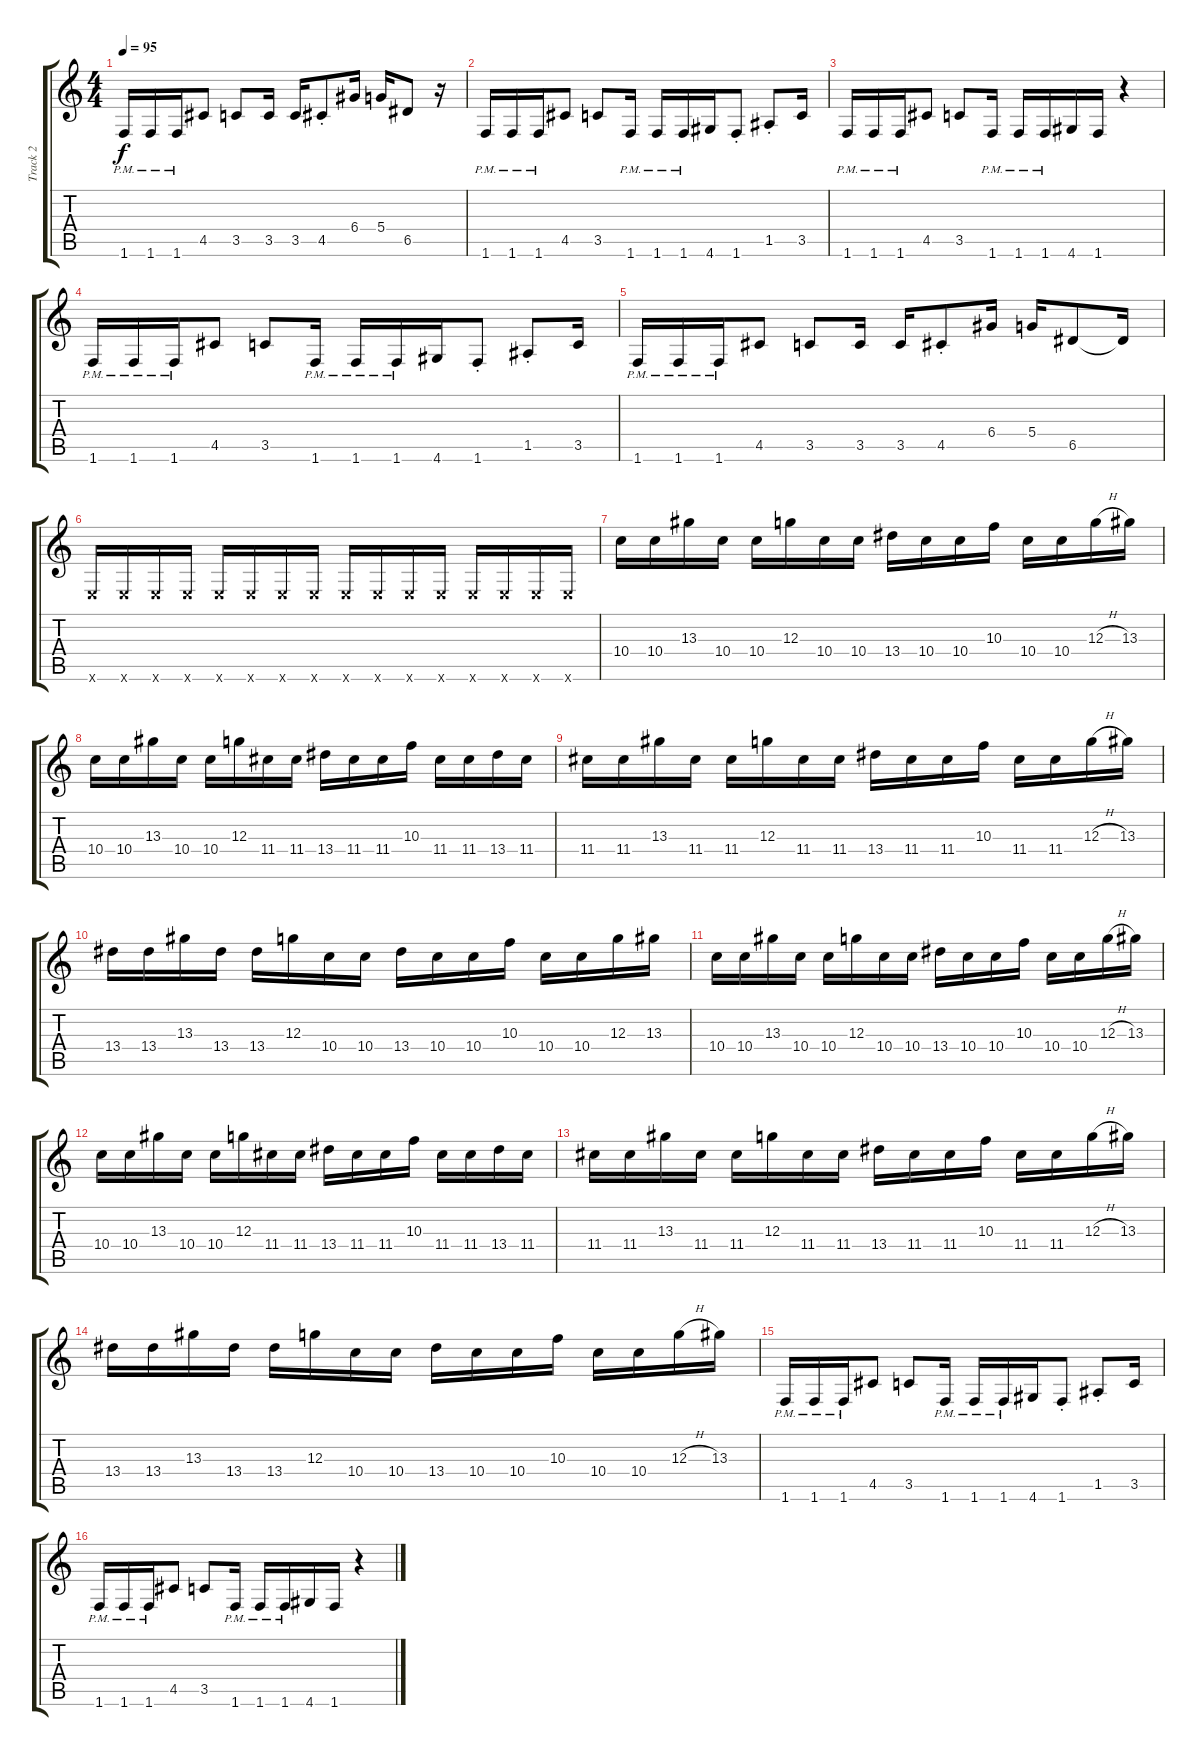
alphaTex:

\track ("Track 2" "Track 2") {instrument distortionguitar}
\staff {score tabs}
\tuning (E4 B3 G3 D3 A2 E2) {hide}
\ts (4 4)
\tempo 95
\clef g2
\ks c
1.6{pm}.16{dy f} 1.6{pm}.16 1.6{pm}.16 4.5.8 3.5.8 3.5.16 3.5.16 4.5{st}.8 6.4.16 5.4.16 6.5.8 r.16 |
1.6{pm}.16 1.6{pm}.16 1.6{pm}.16 4.5.8 3.5.8 1.6{pm}.16 1.6{pm}.16 1.6{pm}.16 4.6.16 1.6{st}.8 1.5{st}.8 3.5.16 |
1.6{pm}.16 1.6{pm}.16 1.6{pm}.16 4.5.8 3.5.8 1.6{pm}.16 1.6{pm}.16 1.6{pm}.16 4.6.16 1.6.16 r.4 |
1.6{pm}.16 1.6{pm}.16 1.6{pm}.16 4.5.8 3.5.8 1.6{pm}.16 1.6{pm}.16 1.6{pm}.16 4.6.16 1.6{st}.8 1.5{st}.8 3.5.16 |
1.6{pm}.16 1.6{pm}.16 1.6{pm}.16 4.5.8 3.5.8 3.5.16 3.5.16 4.5{st}.8 6.4.16 5.4.16 6.5.8 6.5{t}.16 |
0.6{x}.16 0.6{x}.16 0.6{x}.16 0.6{x}.16 0.6{x}.16 0.6{x}.16 0.6{x}.16 0.6{x}.16 0.6{x}.16 0.6{x}.16 0.6{x}.16 0.6{x}.16 0.6{x}.16 0.6{x}.16 0.6{x}.16 0.6{x}.16 |
10.4.16 10.4.16 13.3.16 10.4.16 10.4.16 12.3.16 10.4.16 10.4.16 13.4.16 10.4.16 10.4.16 10.3.16 10.4.16 10.4.16 12.3{h}.16 13.3.16 |
10.4.16 10.4.16 13.3.16 10.4.16 10.4.16 12.3.16 11.4.16 11.4.16 13.4.16 11.4.16 11.4.16 10.3.16 11.4.16 11.4.16 13.4.16 11.4.16 |
11.4.16 11.4.16 13.3.16 11.4.16 11.4.16 12.3.16 11.4.16 11.4.16 13.4.16 11.4.16 11.4.16 10.3.16 11.4.16 11.4.16 12.3{h}.16 13.3.16 |
13.4.16 13.4.16 13.3.16 13.4.16 13.4.16 12.3.16 10.4.16 10.4.16 13.4.16 10.4.16 10.4.16 10.3.16 10.4.16 10.4.16 12.3.16 13.3.16 |
10.4.16 10.4.16 13.3.16 10.4.16 10.4.16 12.3.16 10.4.16 10.4.16 13.4.16 10.4.16 10.4.16 10.3.16 10.4.16 10.4.16 12.3{h}.16 13.3.16 |
10.4.16 10.4.16 13.3.16 10.4.16 10.4.16 12.3.16 11.4.16 11.4.16 13.4.16 11.4.16 11.4.16 10.3.16 11.4.16 11.4.16 13.4.16 11.4.16 |
11.4.16 11.4.16 13.3.16 11.4.16 11.4.16 12.3.16 11.4.16 11.4.16 13.4.16 11.4.16 11.4.16 10.3.16 11.4.16 11.4.16 12.3{h}.16 13.3.16 |
13.4.16 13.4.16 13.3.16 13.4.16 13.4.16 12.3.16 10.4.16 10.4.16 13.4.16 10.4.16 10.4.16 10.3.16 10.4.16 10.4.16 12.3{h}.16 13.3.16 |
1.6{pm}.16 1.6{pm}.16 1.6{pm}.16 4.5.8 3.5.8 1.6{pm}.16 1.6{pm}.16 1.6{pm}.16 4.6.16 1.6{st}.8 1.5{st}.8 3.5.16 |
1.6{pm}.16 1.6{pm}.16 1.6{pm}.16 4.5.8 3.5.8 1.6{pm}.16 1.6{pm}.16 1.6{pm}.16 4.6.16 1.6.16 r.4
